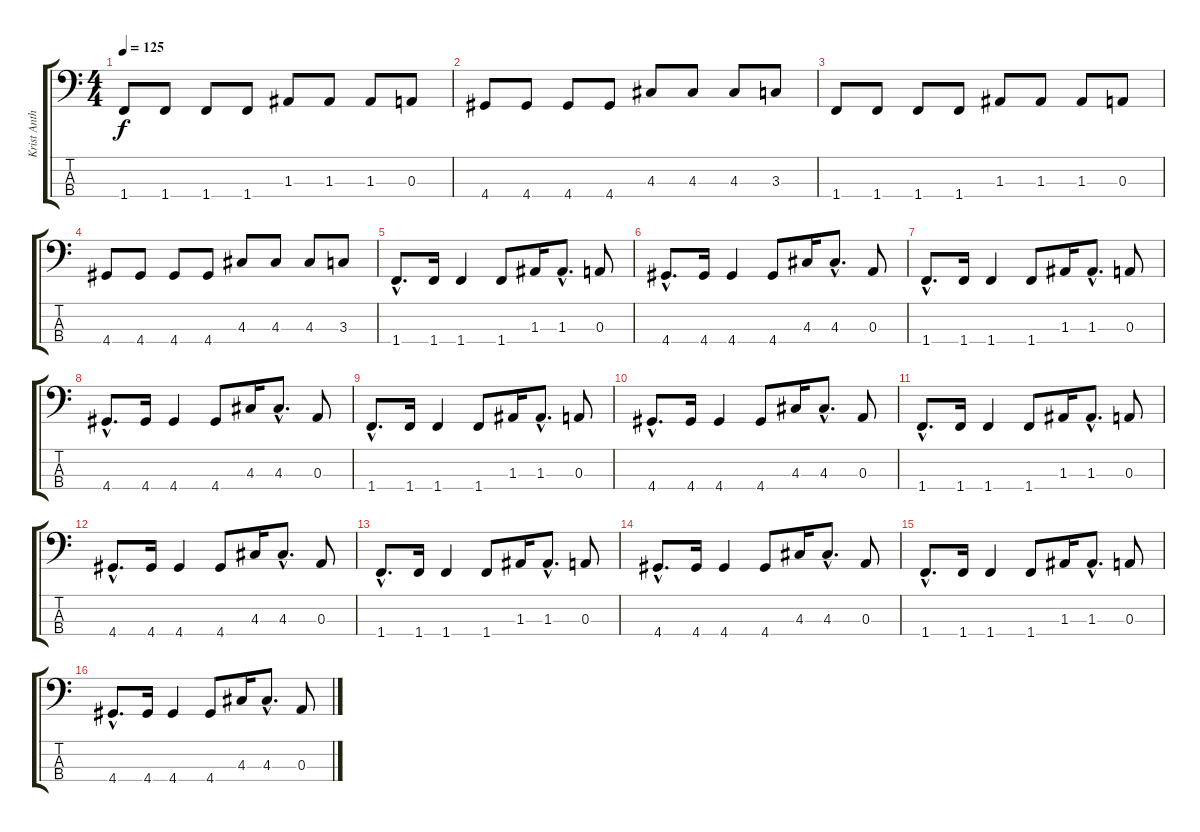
\track ("Krist Anthony Novoselic" "Krist Anth") {instrument electricbasspick}
\staff {score tabs}
\tuning (G2 D2 A1 E1) {hide}
\ts (4 4)
\tempo 125
\clef f4
\ks c
1.4.8{dy f} 1.4.8 1.4.8 1.4.8 1.3.8 1.3.8 1.3.8 0.3.8 |
4.4.8 4.4.8 4.4.8 4.4.8 4.3.8 4.3.8 4.3.8 3.3.8 |
1.4.8 1.4.8 1.4.8 1.4.8 1.3.8 1.3.8 1.3.8 0.3.8 |
4.4.8 4.4.8 4.4.8 4.4.8 4.3.8 4.3.8 4.3.8 3.3.8 |
1.4{hac}.8{d} 1.4.16 1.4.4 1.4.8 1.3.16 1.3{hac}.8{d} 0.3.8 |
4.4{hac}.8{d} 4.4.16 4.4.4 4.4.8 4.3.16 4.3{hac}.8{d} 0.3.8 |
1.4{hac}.8{d} 1.4.16 1.4.4 1.4.8 1.3.16 1.3{hac}.8{d} 0.3.8 |
4.4{hac}.8{d} 4.4.16 4.4.4 4.4.8 4.3.16 4.3{hac}.8{d} 0.3.8 |
1.4{hac}.8{d} 1.4.16 1.4.4 1.4.8 1.3.16 1.3{hac}.8{d} 0.3.8 |
4.4{hac}.8{d} 4.4.16 4.4.4 4.4.8 4.3.16 4.3{hac}.8{d} 0.3.8 |
1.4{hac}.8{d} 1.4.16 1.4.4 1.4.8 1.3.16 1.3{hac}.8{d} 0.3.8 |
4.4{hac}.8{d} 4.4.16 4.4.4 4.4.8 4.3.16 4.3{hac}.8{d} 0.3.8 |
1.4{hac}.8{d} 1.4.16 1.4.4 1.4.8 1.3.16 1.3{hac}.8{d} 0.3.8 |
4.4{hac}.8{d} 4.4.16 4.4.4 4.4.8 4.3.16 4.3{hac}.8{d} 0.3.8 |
1.4{hac}.8{d} 1.4.16 1.4.4 1.4.8 1.3.16 1.3{hac}.8{d} 0.3.8 |
4.4{hac}.8{d} 4.4.16 4.4.4 4.4.8 4.3.16 4.3{hac}.8{d} 0.3.8
